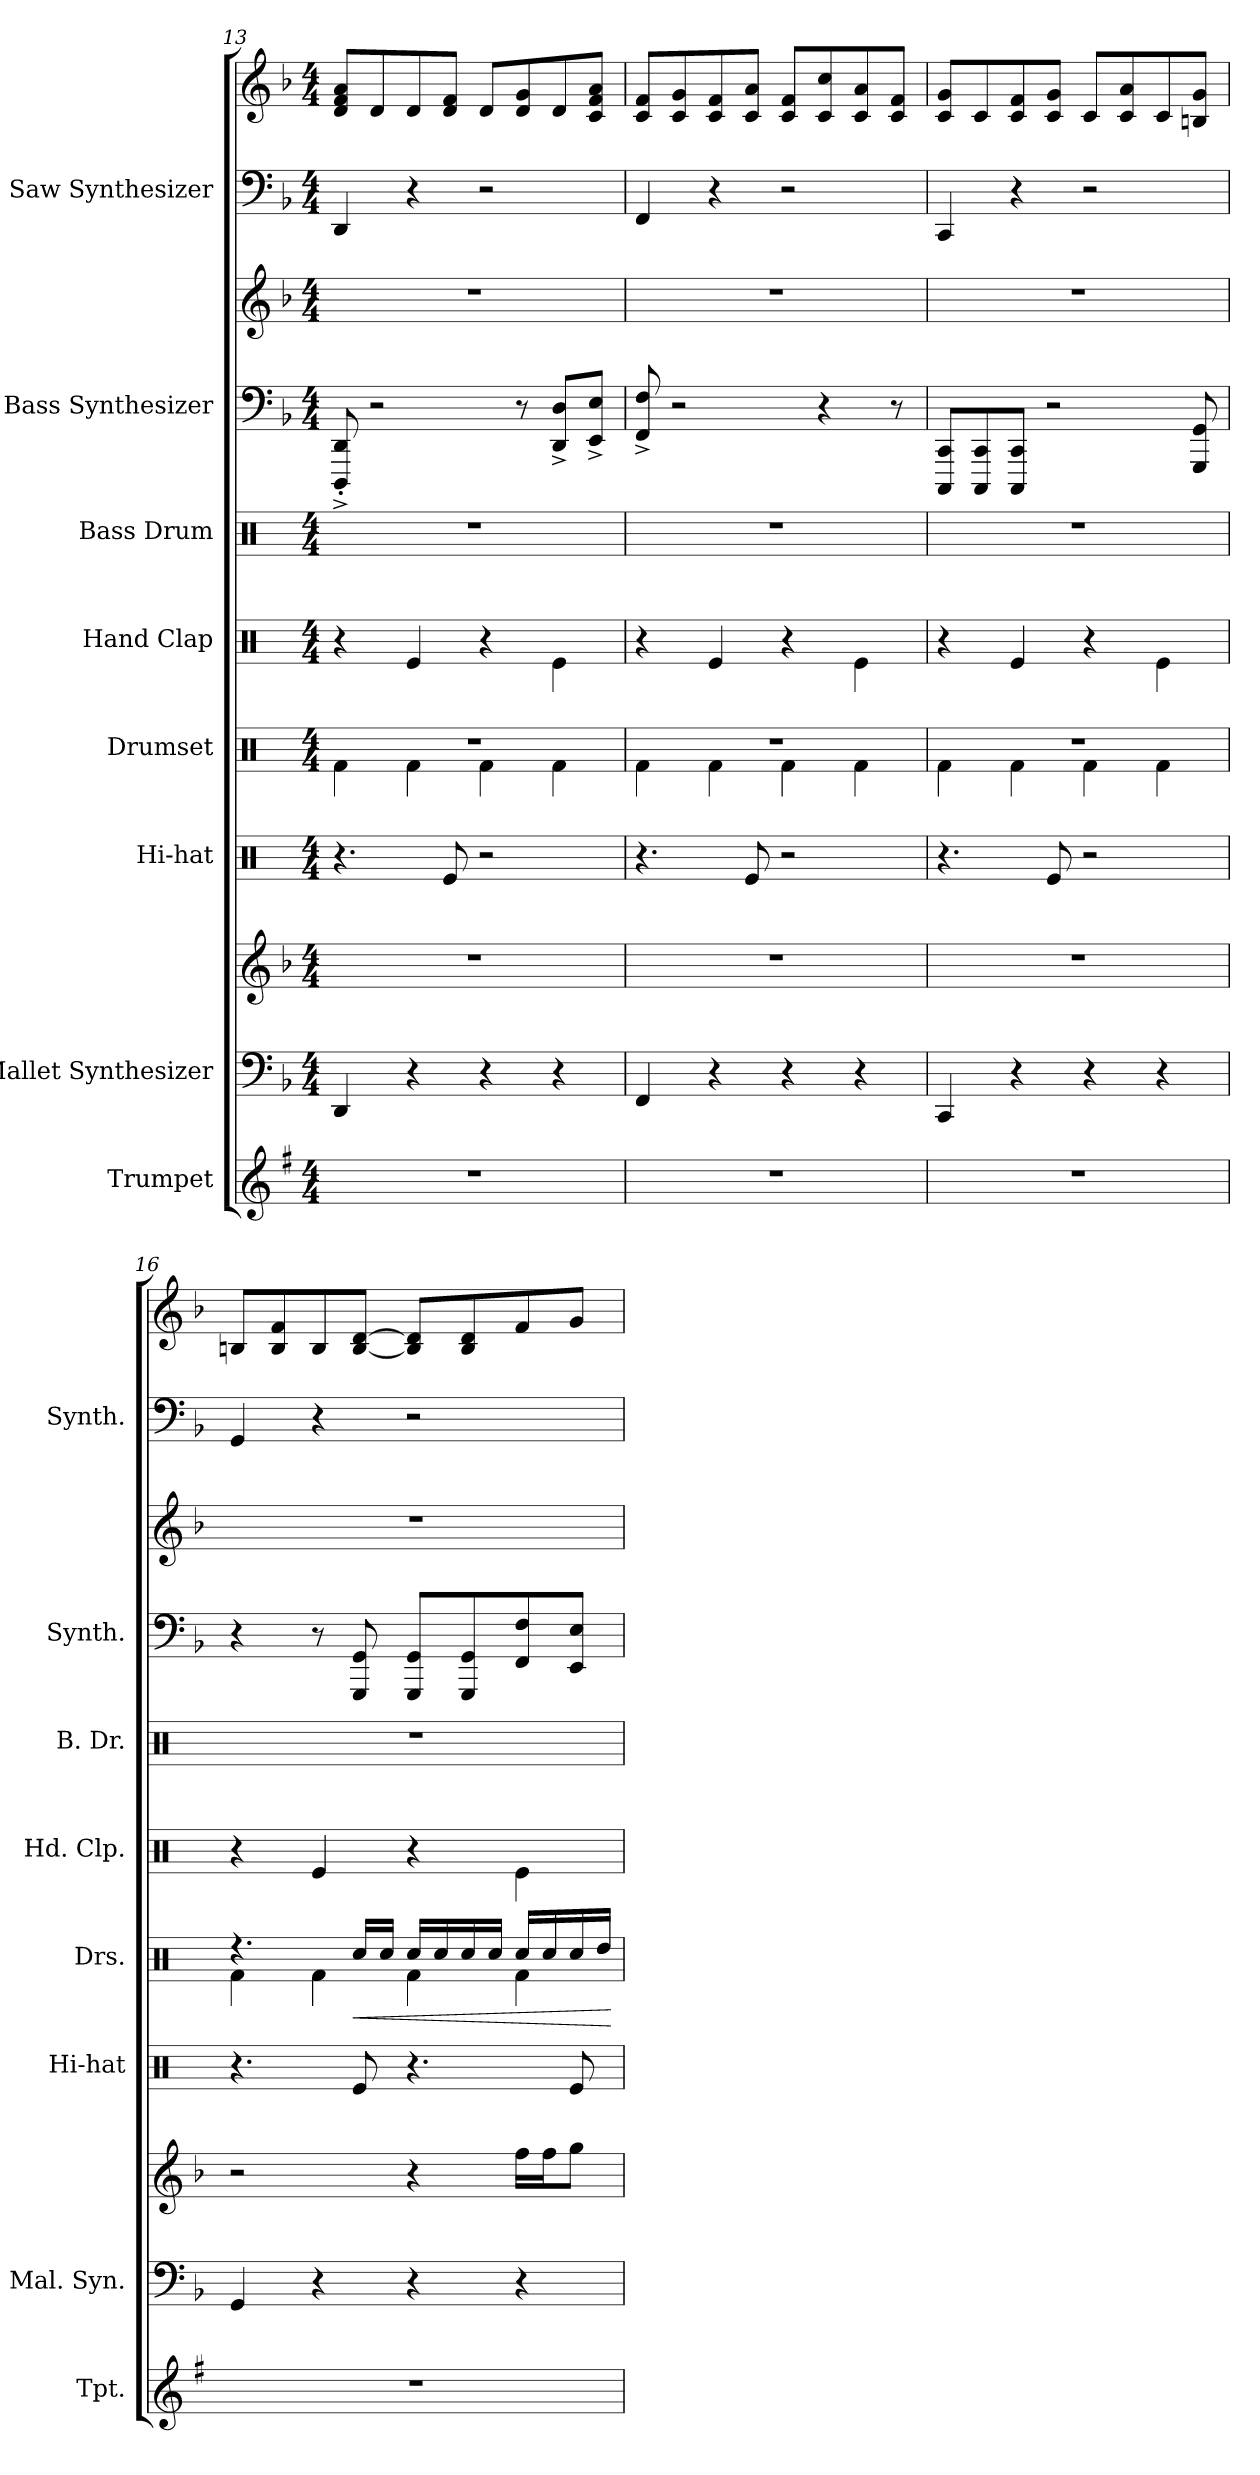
**kern	**kern	**kern	**kern	**kern	**dynam	**kern	**kern	**kern	**kern	**kern	**kern
*part8	*part7	*part7	*part6	*part5	*part5	*part4	*part3	*part2	*part2	*part1	*part1
*staff11	*staff10	*staff9	*staff8	*staff7	*staff7	*staff6	*staff5	*staff4	*staff3	*staff2	*staff1
*I"Trumpet	*I"Mallet Synthesizer	*	*I"Hi-hat	*I"Drumset	*	*I"Hand Clap	*I"Bass Drum	*I"Bass Synthesizer	*	*I"Saw Synthesizer	*
*I'Tpt.	*I'Mal. Syn.	*	*I'Hi-hat	*I'Drs.	*	*I'Hd. Clp.	*I'B. Dr.	*I'Synth.	*	*I'Synth.	*
*clefG2	*clefF4	*clefG2	*clefX	*clefX	*	*clefX	*clefX	*clefF4	*clefG2	*clefF4	*clefG2
*ITrd1c2	*	*	*	*	*	*	*	*	*	*	*
*k[b-]	*k[b-]	*k[b-]	*k[]	*k[]	*	*k[]	*k[]	*k[b-]	*k[b-]	*k[b-]	*k[b-]
*M4/4	*M4/4	*M4/4	*M4/4	*M4/4	*	*M4/4	*M4/4	*M4/4	*M4/4	*M4/4	*M4/4
=13	=13	=13	=13	=13	=13	=13	=13	=13	=13	=13	=13
*	*	*	*	*^	*	*	*	*	*	*	*
1r	4DD/	1r	4.r	1r	4Rf\	.	4r	1r	8DDD/^' 8DD/^'	1r	4DD/	8d/ 8f/ 8a/L
.	.	.	.	.	.	.	.	.	2r	.	.	8d/
.	4r	.	.	.	4Rf\	.	4Re/	.	.	.	4r	8d/
.	.	.	8Re/	.	.	.	.	.	.	.	.	8d/ 8f/J
.	4r	.	2r	.	4Rf\	.	4r	.	.	.	2r	8d/L
.	.	.	.	.	.	.	.	.	8r	.	.	8d/ 8g/
.	4r	.	.	.	4Rf\	.	4Re\	.	8DD/^ 8D/^L	.	.	8d/
.	.	.	.	.	.	.	.	.	8EE/^ 8E/^J	.	.	8c/ 8f/ 8a/J
!!LO:PB:g=z
=14	=14	=14	=14	=14	=14	=14	=14	=14	=14	=14	=14	=14
1r	4FF/	1r	4.r	1r	4Rf\	.	4r	1r	8FF/^ 8F/^	1r	4FF/	8c/ 8f/L
.	.	.	.	.	.	.	.	.	2r	.	.	8c/ 8g/
.	4r	.	.	.	4Rf\	.	4Re/	.	.	.	4r	8c/ 8f/
.	.	.	8Re/	.	.	.	.	.	.	.	.	8c/ 8a/J
.	4r	.	2r	.	4Rf\	.	4r	.	.	.	2r	8c/ 8f/L
.	.	.	.	.	.	.	.	.	4r	.	.	8c/ 8cc/
.	4r	.	.	.	4Rf\	.	4Re\	.	.	.	.	8c/ 8a/
.	.	.	.	.	.	.	.	.	8r	.	.	8c/ 8f/J
=15	=15	=15	=15	=15	=15	=15	=15	=15	=15	=15	=15	=15
1r	4CC/	1r	4.r	1r	4Rf\	.	4r	1r	8CCC/ 8CC/L	1r	4CC/	8c/ 8g/L
.	.	.	.	.	.	.	.	.	8CCC/ 8CC/	.	.	8c/
.	4r	.	.	.	4Rf\	.	4Re/	.	8CCC/ 8CC/J	.	4r	8c/ 8f/
.	.	.	8Re/	.	.	.	.	.	2r	.	.	8c/ 8g/J
.	4r	.	2r	.	4Rf\	.	4r	.	.	.	2r	8c/L
.	.	.	.	.	.	.	.	.	.	.	.	8c/ 8a/
.	4r	.	.	.	4Rf\	.	4Re\	.	.	.	.	8c/
.	.	.	.	.	.	.	.	.	8GGG/ 8GG/	.	.	8Bn/ 8g/J
=16	=16	=16	=16	=16	=16	=16	=16	=16	=16	=16	=16	=16
1r	4GG/	2r	4.r	4.r	4Rf\	.	4r	1r	4r	1r	4GG/	8Bn/L
.	.	.	.	.	.	.	.	.	.	.	.	8B/ 8f/
.	4r	.	.	.	4Rf\	.	4Re/	.	8r	.	4r	8B/
!	!	!	!	!	!	!LO:HP:b	!	!	!	!	!	!
.	.	.	8Re/	16Rcc/LL	.	<	.	.	8GGG/ 8GG/	.	.	[8B/ [8d/J
.	.	.	.	16Rcc/JJ	.	.	.	.	.	.	.	.
.	4r	4r	4.r	16Rcc/LL	4Rf\	.	4r	.	8GGG/ 8GG/L	.	2r	8B/] 8d/]L
.	.	.	.	16Rcc/	.	.	.	.	.	.	.	.
.	.	.	.	16Rcc/	.	.	.	.	8GGG/ 8GG/	.	.	8B/ 8d/
.	.	.	.	16Rcc/JJ	.	.	.	.	.	.	.	.
.	4r	16ff\LL	.	16Rcc/LL	4Rf\	.	4Re\	.	8FF/ 8F/	.	.	8f/
.	.	16ff\J	.	16Rcc/	.	.	.	.	.	.	.	.
.	.	8gg\J	8Re/	16Rcc/	.	.	.	.	8EE/ 8E/J	.	.	8g/J
.	.	.	.	16Rdd/JJ	.	.	.	.	.	.	.	.
*	*	*	*	*v	*v	*	*	*	*	*	*	*
.	.	.	.	.	[	.	.	.	.	.	.
=	=	=	=	=	=	=	=	=	=	=	=
*-	*-	*-	*-	*-	*-	*-	*-	*-	*-	*-	*-
